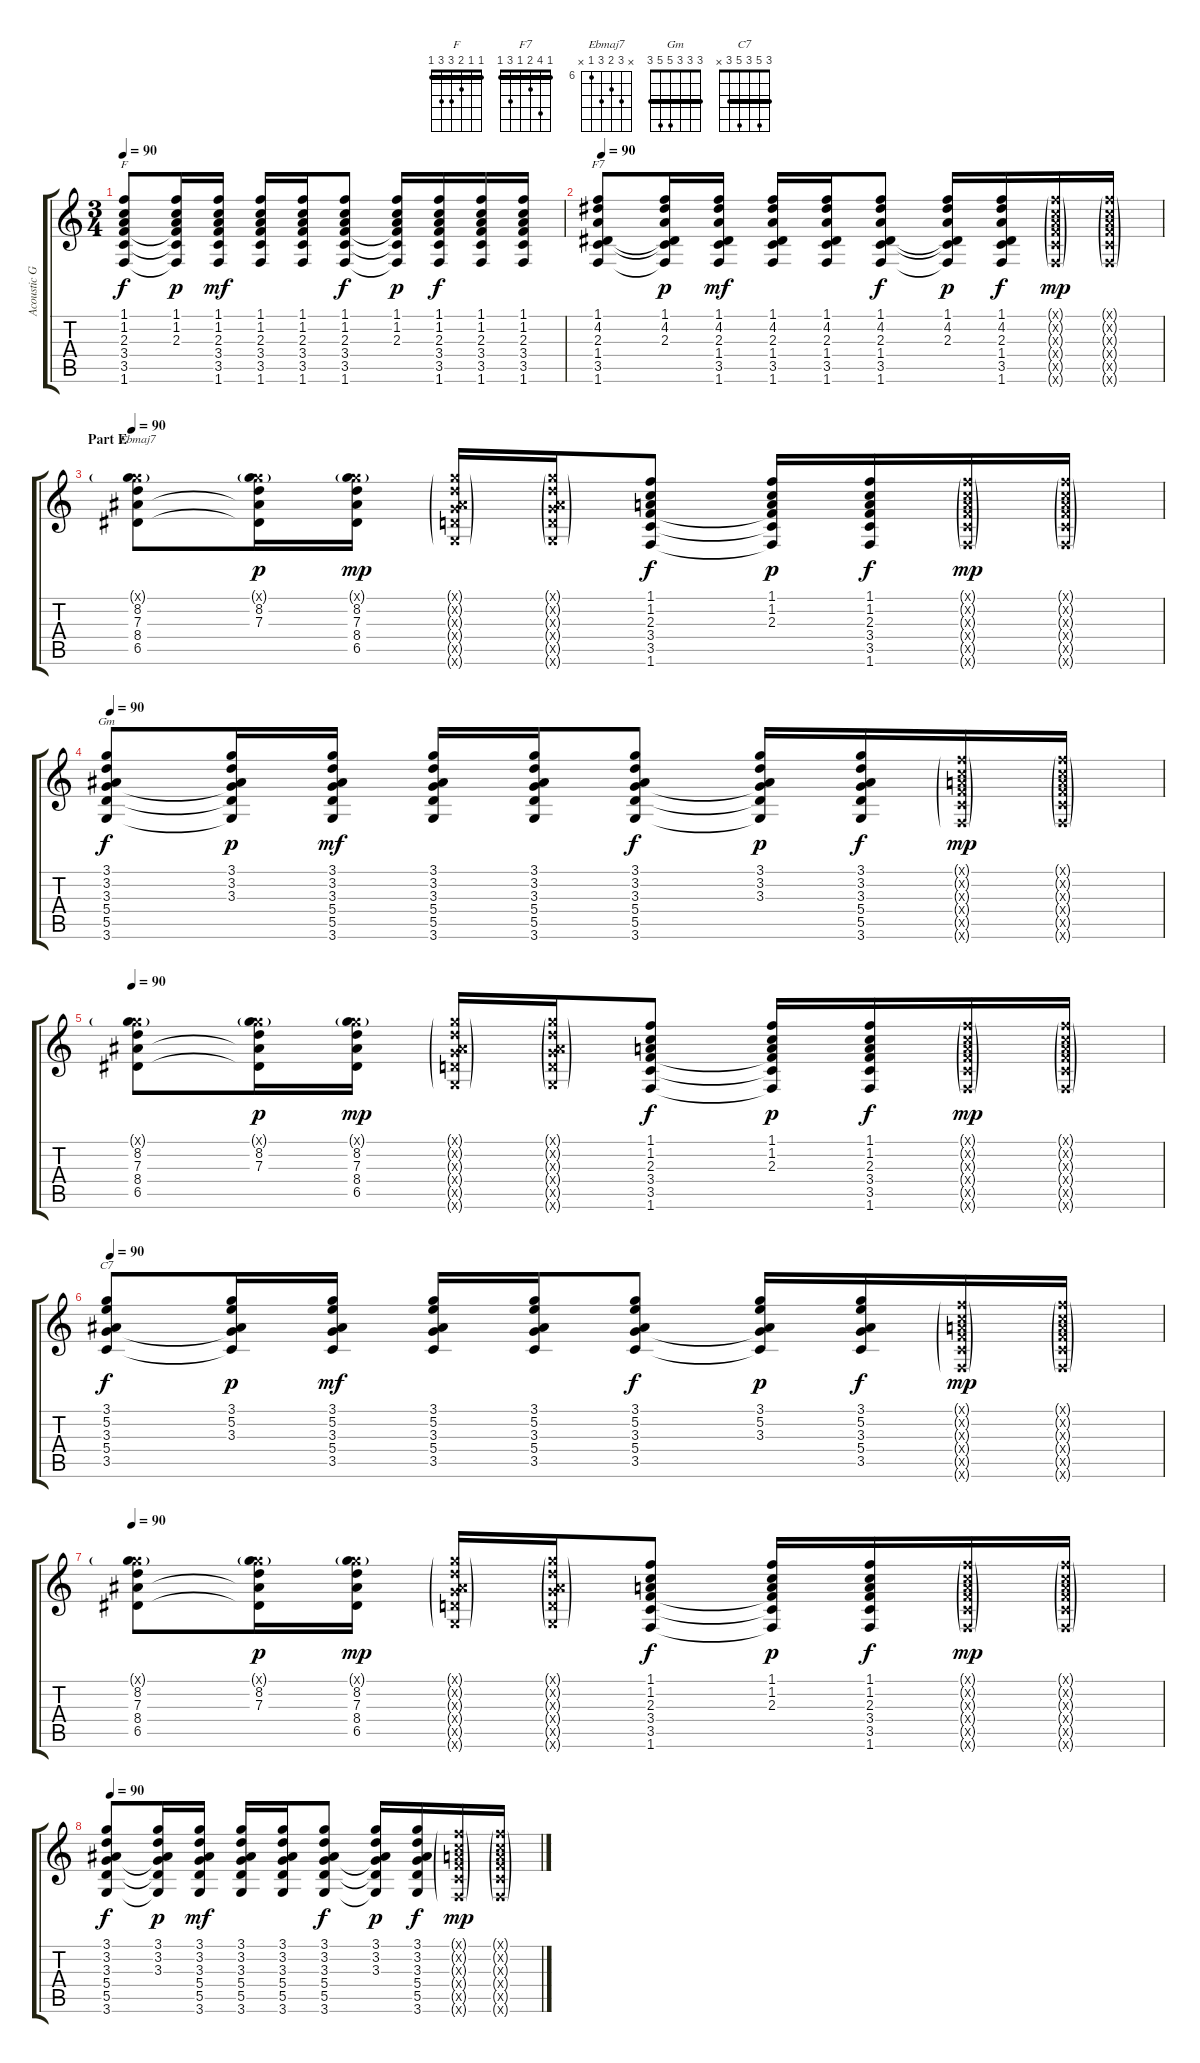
\track ("Acoustic Guitar - John Frusciante" "Acoustic G") {instrument acousticguitarsteel}
\staff {score tabs}
\tuning (E4 B3 G3 D3 A2 E2) {hide}
\chord ("F" 1 1 2 3 3 1) {barre 1}
\chord ("F7" 1 4 2 1 3 1) {barre 1}
\chord ("Ebmaj7" x 8 7 8 6 x) {firstfret 6}
\chord ("Gm" 3 3 3 5 5 3) {barre 3}
\chord ("C7" 3 5 3 5 3 x) {barre 3}
\ts (3 4)
\tempo 90
\clef g2
\ks c
(1.1 1.2 2.3 3.4 3.5 1.6).8{ch "F" dy f} (1.1 1.2 2.3 3.4{t} 3.5{t} 1.6{t}).16{dy p} (1.1 1.2 2.3 3.4 3.5 1.6).16{dy mf} (1.1 1.2 2.3 3.4 3.5 1.6).16 (1.1 1.2 2.3 3.4 3.5 1.6).16 (1.1 1.2 2.3 3.4 3.5 1.6).8{dy f} (1.1 1.2 2.3 3.4{t} 3.5{t} 1.6{t}).16{dy p} (1.1 1.2 2.3 3.4 3.5 1.6).16{dy f} (1.1 1.2 2.3 3.4 3.5 1.6).16 (1.1 1.2 2.3 3.4 3.5 1.6).16 |
\tempo 90
(1.1 4.2 2.3 1.4 3.5 1.6).8{ch "F7"} (1.1 4.2 2.3 1.4{t} 3.5{t} 1.6{t}).16{dy p} (1.1 4.2 2.3 1.4 3.5 1.6).16{dy mf} (1.1 4.2 2.3 1.4 3.5 1.6).16 (1.1 4.2 2.3 1.4 3.5 1.6).16 (1.1 4.2 2.3 1.4 3.5 1.6).8{dy f} (1.1 4.2 2.3 1.4{t} 3.5{t} 1.6{t}).16{dy p} (1.1 4.2 2.3 1.4 3.5 1.6).16{dy f} (1.1{g x} 1.2{g x} 2.3{g x} 3.4{g x} 3.5{g x} 1.6{g x}).16{dy mp} (1.1{g x} 1.2{g x} 2.3{g x} 3.4{g x} 3.5{g x} 1.6{g x}).16 |
\section ("" "Part E")
\tempo 90
(3.1{g x} 8.2 7.3 8.4 6.5).8{ch "Ebmaj7"} (3.1{g x} 8.2 7.3 8.4{t} 6.5{t}).16{dy p} (3.1{g x} 8.2 7.3 8.4 6.5).16{dy mp} (3.1{g x} 3.2{g x} 3.3{g x} 5.4{g x} 5.5{g x} 3.6{g x}).16 (3.1{g x} 3.2{g x} 3.3{g x} 5.4{g x} 5.5{g x} 3.6{g x}).16 (1.1 1.2 2.3 3.4 3.5 1.6).8{dy f} (1.1 1.2 2.3 3.4{t} 3.5{t} 1.6{t}).16{dy p} (1.1 1.2 2.3 3.4 3.5 1.6).16{dy f} (1.1{g x} 1.2{g x} 2.3{g x} 3.4{g x} 3.5{g x} 1.6{g x}).16{dy mp} (1.1{g x} 1.2{g x} 2.3{g x} 3.4{g x} 3.5{g x} 1.6{g x}).16 |
\tempo 90
(3.1 3.2 3.3 5.4 5.5 3.6).8{ch "Gm" dy f} (3.1 3.2 3.3 5.4{t} 5.5{t} 3.6{t}).16{dy p} (3.1 3.2 3.3 5.4 5.5 3.6).16{dy mf} (3.1 3.2 3.3 5.4 5.5 3.6).16 (3.1 3.2 3.3 5.4 5.5 3.6).16 (3.1 3.2 3.3 5.4 5.5 3.6).8{dy f} (3.1 3.2 3.3 5.4{t} 5.5{t} 3.6{t}).16{dy p} (3.1 3.2 3.3 5.4 5.5 3.6).16{dy f} (1.1{g x} 1.2{g x} 2.3{g x} 3.4{g x} 3.5{g x} 1.6{g x}).16{dy mp} (1.1{g x} 1.2{g x} 2.3{g x} 3.4{g x} 3.5{g x} 1.6{g x}).16 |
\tempo 90
(3.1{g x} 8.2 7.3 8.4 6.5).8 (3.1{g x} 8.2 7.3 8.4{t} 6.5{t}).16{dy p} (3.1{g x} 8.2 7.3 8.4 6.5).16{dy mp} (3.1{g x} 3.2{g x} 3.3{g x} 5.4{g x} 5.5{g x} 3.6{g x}).16 (3.1{g x} 3.2{g x} 3.3{g x} 5.4{g x} 5.5{g x} 3.6{g x}).16 (1.1 1.2 2.3 3.4 3.5 1.6).8{dy f} (1.1 1.2 2.3 3.4{t} 3.5{t} 1.6{t}).16{dy p} (1.1 1.2 2.3 3.4 3.5 1.6).16{dy f} (1.1{g x} 1.2{g x} 2.3{g x} 3.4{g x} 3.5{g x} 1.6{g x}).16{dy mp} (1.1{g x} 1.2{g x} 2.3{g x} 3.4{g x} 3.5{g x} 1.6{g x}).16 |
\tempo 90
(3.1 5.2 3.3 5.4 3.5).8{ch "C7" dy f} (3.1 5.2 3.3 5.4{t} 3.5{t}).16{dy p} (3.1 5.2 3.3 5.4 3.5).16{dy mf} (3.1 5.2 3.3 5.4 3.5).16 (3.1 5.2 3.3 5.4 3.5).16 (3.1 5.2 3.3 5.4 3.5).8{dy f} (3.1 5.2 3.3 5.4{t} 3.5{t}).16{dy p} (3.1 5.2 3.3 5.4 3.5).16{dy f} (1.1{g x} 1.2{g x} 2.3{g x} 3.4{g x} 3.5{g x} 1.6{g x}).16{dy mp} (1.1{g x} 1.2{g x} 2.3{g x} 3.4{g x} 3.5{g x} 1.6{g x}).16 |
\tempo 90
(3.1{g x} 8.2 7.3 8.4 6.5).8 (3.1{g x} 8.2 7.3 8.4{t} 6.5{t}).16{dy p} (3.1{g x} 8.2 7.3 8.4 6.5).16{dy mp} (3.1{g x} 3.2{g x} 3.3{g x} 5.4{g x} 5.5{g x} 3.6{g x}).16 (3.1{g x} 3.2{g x} 3.3{g x} 5.4{g x} 5.5{g x} 3.6{g x}).16 (1.1 1.2 2.3 3.4 3.5 1.6).8{dy f} (1.1 1.2 2.3 3.4{t} 3.5{t} 1.6{t}).16{dy p} (1.1 1.2 2.3 3.4 3.5 1.6).16{dy f} (1.1{g x} 1.2{g x} 2.3{g x} 3.4{g x} 3.5{g x} 1.6{g x}).16{dy mp} (1.1{g x} 1.2{g x} 2.3{g x} 3.4{g x} 3.5{g x} 1.6{g x}).16 |
\tempo 90
(3.1 3.2 3.3 5.4 5.5 3.6).8{dy f} (3.1 3.2 3.3 5.4{t} 5.5{t} 3.6{t}).16{dy p} (3.1 3.2 3.3 5.4 5.5 3.6).16{dy mf} (3.1 3.2 3.3 5.4 5.5 3.6).16 (3.1 3.2 3.3 5.4 5.5 3.6).16 (3.1 3.2 3.3 5.4 5.5 3.6).8{dy f} (3.1 3.2 3.3 5.4{t} 5.5{t} 3.6{t}).16{dy p} (3.1 3.2 3.3 5.4 5.5 3.6).16{dy f} (1.1{g x} 1.2{g x} 2.3{g x} 3.4{g x} 3.5{g x} 1.6{g x}).16{dy mp} (1.1{g x} 1.2{g x} 2.3{g x} 3.4{g x} 3.5{g x} 1.6{g x}).16
